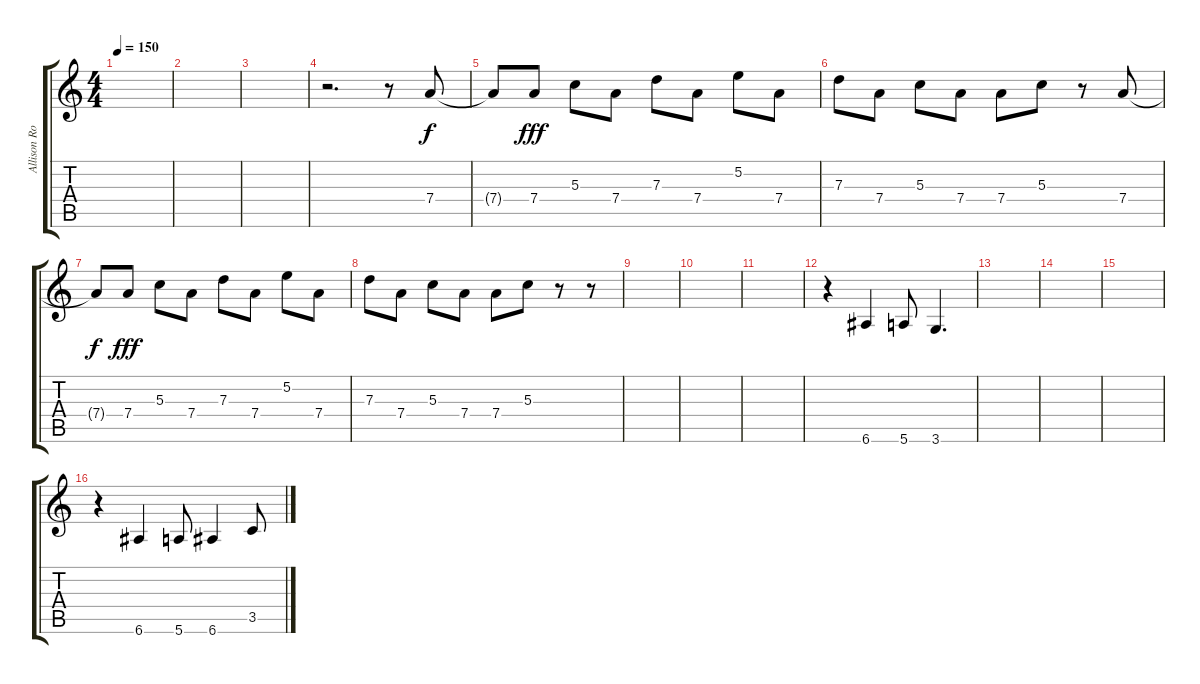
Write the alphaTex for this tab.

\track ("Allison Robertson (Lead)" "Allison Ro") {instrument distortionguitar}
\staff {score tabs}
\tuning (E4 B3 G3 D3 A2 E2) {hide}
\ts (4 4)
\tempo 150
\clef g2
\ks c
|
|
|
r.2{d} r.8 7.4.8 |
7.4{t}.8{dy f} 7.4.8{dy fff} 5.3.8 7.4.8 7.3.8 7.4.8 5.2.8 7.4.8 |
7.3.8 7.4.8 5.3.8 7.4.8 7.4.8 5.3.8 r.8 7.4.8 |
7.4{t}.8{dy f} 7.4.8{dy fff} 5.3.8 7.4.8 7.3.8 7.4.8 5.2.8 7.4.8 |
7.3.8 7.4.8 5.3.8 7.4.8 7.4.8 5.3.8 r.8 r.8 |
|
|
|
r.4 6.6.4 5.6.8 3.6.4{d} |
|
|
|
r.4 6.6.4 5.6.8 6.6.4 3.5.8
